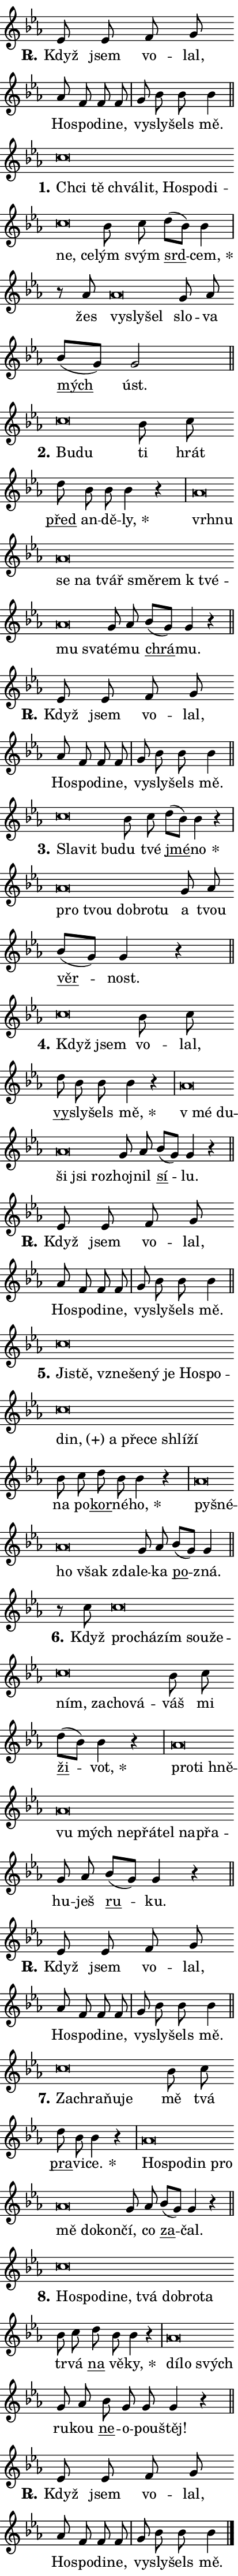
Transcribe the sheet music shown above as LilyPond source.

\version "2.24.0"
\header { tagline = "" }
\paper {
  indent = 0\cm
  top-margin = 0\cm
  right-margin = 0.13\cm % to fit lyric hyphens
  bottom-margin = 0\cm
  left-margin = 0\cm
  paper-width = 7\cm
  page-breaking = #ly:one-page-breaking
  system-system-spacing.basic-distance = #11
  score-system-spacing.basic-distance = #11
  ragged-last = ##f
}


%% Author: Thomas Morley
%% https://lists.gnu.org/archive/html/lilypond-user/2020-05/msg00002.html
#(define (line-position grob)
"Returns position of @var[grob} in current system:
   @code{'start}, if at first time-step
   @code{'end}, if at last time-step
   @code{'middle} otherwise
"
  (let* ((col (ly:item-get-column grob))
         (ln (ly:grob-object col 'left-neighbor))
         (rn (ly:grob-object col 'right-neighbor))
         (col-to-check-left (if (ly:grob? ln) ln col))
         (col-to-check-right (if (ly:grob? rn) rn col))
         (break-dir-left
           (and
             (ly:grob-property col-to-check-left 'non-musical #f)
             (ly:item-break-dir col-to-check-left)))
         (break-dir-right
           (and
             (ly:grob-property col-to-check-right 'non-musical #f)
             (ly:item-break-dir col-to-check-right))))
        (cond ((eqv? 1 break-dir-left) 'start)
              ((eqv? -1 break-dir-right) 'end)
              (else 'middle))))

#(define (tranparent-at-line-position vctor)
  (lambda (grob)
  "Relying on @code{line-position} select the relevant enry from @var{vctor}.
Used to determine transparency,"
    (case (line-position grob)
      ((end) (not (vector-ref vctor 0)))
      ((middle) (not (vector-ref vctor 1)))
      ((start) (not (vector-ref vctor 2))))))

noteHeadBreakVisibility =
#(define-music-function (break-visibility)(vector?)
"Makes @code{NoteHead}s transparent relying on @var{break-visibility}"
#{
  \override NoteHead.transparent =
    #(tranparent-at-line-position break-visibility)
#})

#(define delete-ledgers-for-transparent-note-heads
  (lambda (grob)
    "Reads whether a @code{NoteHead} is transparent.
If so this @code{NoteHead} is removed from @code{'note-heads} from
@var{grob}, which is supposed to be @code{LedgerLineSpanner}.
As a result ledgers are not printed for this @code{NoteHead}"
    (let* ((nhds-array (ly:grob-object grob 'note-heads))
           (nhds-list
             (if (ly:grob-array? nhds-array)
                 (ly:grob-array->list nhds-array)
                 '()))
           ;; Relies on the transparent-property being done before
           ;; Staff.LedgerLineSpanner.after-line-breaking is executed.
           ;; This is fragile ...
           (to-keep
             (remove
               (lambda (nhd)
                 (ly:grob-property nhd 'transparent #f))
               nhds-list)))
      ;; TODO find a better method to iterate over grob-arrays, similiar
      ;; to filter/remove etc for lists
      ;; For now rebuilt from scratch
      (set! (ly:grob-object grob 'note-heads)  '())
      (for-each
        (lambda (nhd)
          (ly:pointer-group-interface::add-grob grob 'note-heads nhd))
        to-keep))))

squashNotes = {
  \override NoteHead.X-extent = #'(-0.2 . 0.2)
  \override NoteHead.Y-extent = #'(-0.75 . 0)
  \override NoteHead.stencil =
    #(lambda (grob)
       (let ((pos (ly:grob-property grob 'staff-position)))
         (begin
           (if (< pos -7) (display "ERROR: Lower brevis then expected\n") (display "OK: Expected brevis position\n"))
           (if (<= pos -6) ly:text-interface::print ly:note-head::print))))
}
unSquashNotes = {
  \revert NoteHead.X-extent
  \revert NoteHead.Y-extent
  \revert NoteHead.stencil
}

hideNotes = \noteHeadBreakVisibility #begin-of-line-visible
unHideNotes = \noteHeadBreakVisibility #all-visible

% work-around for resetting accidentals
% https://lilypond.org/doc/v2.23/Documentation/notation/displaying-rhythms#unmetered-music
cadenzaMeasure = {
  \cadenzaOff
  \partial 1024 s1024
  \cadenzaOn
}

#(define-markup-command (accent layout props text) (markup?)
  "Underline accented syllable"
  (interpret-markup layout props
    #{\markup \override #'(offset . 4.3) \underline { #text }#}))

responsum = \markup \concat {
  "R" \hspace #-1.05 \path #0.1 #'((moveto 0 0.07) (lineto 0.9 0.8)) \hspace #0.05 "."
}

spaceSize = #0.6828661417322834 % exact space size for TeX Gyre Schola

\layout {
  \context {
    \Staff
    \remove "Time_signature_engraver"
    \override LedgerLineSpanner.after-line-breaking = #delete-ledgers-for-transparent-note-heads
  }
  \context {
    \Lyrics {
      \override LyricSpace.minimum-distance = \spaceSize
      \override LyricText.font-name = #"TeX Gyre Schola"
      \override LyricText.font-size = 1
      \override StanzaNumber.font-name = #"TeX Gyre Schola Bold"
      \override StanzaNumber.font-size = 1
    }
  }
  \context {
    \Score 
    \override NoteHead.text =
      #(lambda (grob) 
        (let ((pos (ly:grob-property grob 'staff-position)))
          #{\markup {
            \combine
              \halign #-0.55 \raise #(if (= pos -6) 0 0.5) \override #'(thickness . 2) \draw-line #'(3.2 . 0)
              \musicglyph "noteheads.sM1"
          }#}))
  }
}

% magnetic-lyrics.ily
%
%   written by
%     Jean Abou Samra <jean@abou-samra.fr>
%     Werner Lemberg <wl@gnu.org>
%
%   adapted by
%     Jiri Hon <jiri.hon@gmail.com>
%
% Version 2022-Apr-15

% https://www.mail-archive.com/lilypond-user@gnu.org/msg149350.html

#(define (Left_hyphen_pointer_engraver context)
   "Collect syllable-hyphen-syllable occurrences in lyrics and store
them in properties.  This engraver only looks to the left.  For
example, if the lyrics input is @code{foo -- bar}, it does the
following.

@itemize @bullet
@item
Set the @code{text} property of the @code{LyricHyphen} grob between
@q{foo} and @q{bar} to @code{foo}.

@item
Set the @code{left-hyphen} property of the @code{LyricText} grob with
text @q{foo} to the @code{LyricHyphen} grob between @q{foo} and
@q{bar}.
@end itemize

Use this auxiliary engraver in combination with the
@code{lyric-@/text::@/apply-@/magnetic-@/offset!} hook."
   (let ((hyphen #f)
         (text #f))
     (make-engraver
      (acknowledgers
       ((lyric-syllable-interface engraver grob source-engraver)
        (set! text grob)))
      (end-acknowledgers
       ((lyric-hyphen-interface engraver grob source-engraver)
        ;(when (not (grob::has-interface grob 'lyric-space-interface))
          (set! hyphen grob)));)
      ((stop-translation-timestep engraver)
       (when (and text hyphen)
         (ly:grob-set-object! text 'left-hyphen hyphen))
       (set! text #f)
       (set! hyphen #f)))))

#(define (lyric-text::apply-magnetic-offset! grob)
   "If the space between two syllables is less than the value in
property @code{LyricText@/.details@/.squash-threshold}, move the right
syllable to the left so that it gets concatenated with the left
syllable.

Use this function as a hook for
@code{LyricText@/.after-@/line-@/breaking} if the
@code{Left_@/hyphen_@/pointer_@/engraver} is active."
   (let ((hyphen (ly:grob-object grob 'left-hyphen #f)))
     (when hyphen
       (let ((left-text (ly:spanner-bound hyphen LEFT)))
         (when (grob::has-interface left-text 'lyric-syllable-interface)
           (let* ((common (ly:grob-common-refpoint grob left-text X))
                  (this-x-ext (ly:grob-extent grob common X))
                  (left-x-ext
                   (begin
                     ;; Trigger magnetism for left-text.
                     (ly:grob-property left-text 'after-line-breaking)
                     (ly:grob-extent left-text common X)))
                  ;; `delta` is the gap width between two syllables.
                  (delta (- (interval-start this-x-ext)
                            (interval-end left-x-ext)))
                  (details (ly:grob-property grob 'details))
                  (threshold (assoc-get 'squash-threshold details 0.2)))
             (when (< delta threshold)
               (let* (;; We have to manipulate the input text so that
                      ;; ligatures crossing syllable boundaries are not
                      ;; disabled.  For languages based on the Latin
                      ;; script this is essentially a beautification.
                      ;; However, for non-Western scripts it can be a
                      ;; necessity.
                      (lt (ly:grob-property left-text 'text))
                      (rt (ly:grob-property grob 'text))
                      (is-space (grob::has-interface hyphen 'lyric-space-interface))
                      (space (if is-space " " ""))
                      (extra-delta (if is-space spaceSize 0))
                      ;; Append new syllable.
                      (ltrt-space (if (and (string? lt) (string? rt))
                                (string-append lt space rt)
                                (make-concat-markup (list lt space rt))))
                      ;; Right-align `ltrt` to the right side.
                      (ltrt-space-markup (grob-interpret-markup
                               grob
                               (make-translate-markup
                                (cons (interval-length this-x-ext) 0)
                                (make-right-align-markup ltrt-space)))))
                 (begin
                   ;; Don't print `left-text`.
                   (ly:grob-set-property! left-text 'stencil #f)
                   ;; Set text and stencil (which holds all collected
                   ;; syllables so far) and shift it to the left.
                   (ly:grob-set-property! grob 'text ltrt-space)
                   (ly:grob-set-property! grob 'stencil ltrt-space-markup)
                   (ly:grob-translate-axis! grob (- (- delta extra-delta)) X))))))))))


#(define (lyric-hyphen::displace-bounds-first grob)
   ;; Make very sure this callback isn't triggered too early.
   (let ((left (ly:spanner-bound grob LEFT))
         (right (ly:spanner-bound grob RIGHT)))
     (ly:grob-property left 'after-line-breaking)
     (ly:grob-property right 'after-line-breaking)
     (ly:lyric-hyphen::print grob)))

squashThreshold = #0.4

\layout {
  \context {
    \Lyrics
    \consists #Left_hyphen_pointer_engraver
    \override LyricText.after-line-breaking =
      #lyric-text::apply-magnetic-offset!
    \override LyricHyphen.stencil = #lyric-hyphen::displace-bounds-first
    \override LyricText.details.squash-threshold = \squashThreshold
    \override LyricHyphen.minimum-distance = 0
    \override LyricHyphen.minimum-length = \squashThreshold
  }
}

squashText = \override LyricText.details.squash-threshold = 9999
unSquashText = \override LyricText.details.squash-threshold = \squashThreshold

leftText = \override LyricText.self-alignment-X = #LEFT
unLeftText = \revert LyricText.self-alignment-X

starOffset = #(lambda (grob) 
                (let ((x_offset (ly:self-alignment-interface::aligned-on-x-parent grob)))
                  (if (= x_offset 0) 0 (+ x_offset 1.2))))

star = #(define-music-function (syllable)(string?)
"Append star separator at the end of a syllable"
#{
  \once \override LyricText.X-offset = #starOffset
  \lyricmode { \markup {
    #syllable
    \override #'((font-name . "TeX Gyre Schola Bold")) \hspace #0.2 \lower #0.65 \larger "*"
  } }
#})

starAccent = #(define-music-function (syllable)(string?)
"Append star separator at the end of a syllable and make accent"
#{
  \once \override LyricText.X-offset = #starOffset
  \lyricmode { \markup {
    \accent #syllable
    \override #'((font-name . "TeX Gyre Schola Bold")) \hspace #0.2 \lower #0.65 \larger "*"
  } }
#})

breath = #(define-music-function (syllable)(string?)
"Append breathing indicator at the end of a syllable"
#{
  \lyricmode { \markup { #syllable "+" } }
#})

optionalBreath = #(define-music-function (syllable)(string?)
"Append optional breathing indicator at the end of a syllable"
#{
  \lyricmode { \markup { #syllable "(+)" } }
#})


\score {
    <<
        \new Voice = "melody" { \cadenzaOn \key es \major \relative { es'8 es f g \bar "" as f f f \cadenzaMeasure \bar "|" g bes bes bes4 \cadenzaMeasure \bar "||" \break } }
        \new Lyrics \lyricsto "melody" { \lyricmode { \set stanza = \responsum
Když jsem vo -- lal, Ho -- spo -- di -- ne, vy -- sly -- šels mě. } }
    >>
    \layout {}
}

\score {
    <<
        \new Voice = "melody" { \cadenzaOn \key es \major \relative { \squashNotes c''\breve*1/16 \hideNotes \breve*1/16 \bar "" \breve*1/16 \bar "" \breve*1/16 \bar "" \breve*1/16 \bar "" \breve*1/16 \bar "" \breve*1/16 \bar "" \breve*1/16 \breve*1/16 \bar "" \unHideNotes \unSquashNotes bes8 c \bar "" d[( bes)] bes4 \cadenzaMeasure \bar "|" r8 as8 \squashNotes as\breve*1/16 \hideNotes \breve*1/16 \breve*1/16 \bar "" \unHideNotes \unSquashNotes g8 as \bar "" bes[( g)] g2 \cadenzaMeasure \bar "||" \break } }
        \new Lyrics \lyricsto "melody" { \lyricmode { \set stanza = "1."
\leftText Chci \squashText tě chvá -- lit, Ho -- spo -- di -- ne, ce -- \unLeftText \unSquashText lým svým \markup \accent srd -- \star cem, žes \leftText vy -- \squashText sly -- šel \unLeftText \unSquashText slo -- va \markup \accent mých úst. } }
    >>
    \layout {}
}

\score {
    <<
        \new Voice = "melody" { \cadenzaOn \key es \major \relative { \squashNotes c''\breve*1/16 \hideNotes \breve*1/16 \bar "" \unHideNotes \unSquashNotes bes8 c \bar "" d bes bes bes4 r \cadenzaMeasure \bar "|" \squashNotes as\breve*1/16 \hideNotes \breve*1/16 \bar "" \breve*1/16 \bar "" \breve*1/16 \bar "" \breve*1/16 \bar "" \breve*1/16 \bar "" \breve*1/16 \bar "" \breve*1/16 \bar "" \breve*1/16 \breve*1/16 \bar "" \unHideNotes \unSquashNotes g8 as \bar "" bes[( g)] g4 r \cadenzaMeasure \bar "||" \break } }
        \new Lyrics \lyricsto "melody" { \lyricmode { \set stanza = "2."
\leftText Bu -- \squashText du \unLeftText \unSquashText ti hrát \markup \accent před an -- dě -- \star ly, \leftText vrh -- \squashText nu se na tvář smě -- rem "k tvé" -- mu sva -- \unLeftText \unSquashText té -- mu \markup \accent chrá -- mu. } }
    >>
    \layout {}
}

\score {
    <<
        \new Voice = "melody" { \cadenzaOn \key es \major \relative { es'8 es f g \bar "" as f f f \cadenzaMeasure \bar "|" g bes bes bes4 \cadenzaMeasure \bar "||" \break } }
        \new Lyrics \lyricsto "melody" { \lyricmode { \set stanza = \responsum
Když jsem vo -- lal, Ho -- spo -- di -- ne, vy -- sly -- šels mě. } }
    >>
    \layout {}
}

\score {
    <<
        \new Voice = "melody" { \cadenzaOn \key es \major \relative { \squashNotes c''\breve*1/16 \hideNotes \breve*1/16 \breve*1/16 \bar "" \unHideNotes \unSquashNotes bes8 c \bar "" d[( bes)] bes4 r \cadenzaMeasure \bar "|" \squashNotes as\breve*1/16 \hideNotes \breve*1/16 \bar "" \breve*1/16 \bar "" \breve*1/16 \breve*1/16 \bar "" \unHideNotes \unSquashNotes g8 as \bar "" bes[( g)] g4 r \cadenzaMeasure \bar "||" \break } }
        \new Lyrics \lyricsto "melody" { \lyricmode { \set stanza = "3."
\leftText Sla -- \squashText vit bu -- \unLeftText \unSquashText du tvé \markup \accent jmé -- \star no \leftText pro \squashText tvou dob -- ro -- tu \unLeftText \unSquashText a tvou \markup \accent věr -- nost. } }
    >>
    \layout {}
}

\score {
    <<
        \new Voice = "melody" { \cadenzaOn \key es \major \relative { \squashNotes c''\breve*1/16 \hideNotes \breve*1/16 \bar "" \unHideNotes \unSquashNotes bes8 c \bar "" d bes bes bes4 r \cadenzaMeasure \bar "|" \squashNotes as\breve*1/16 \hideNotes \breve*1/16 \bar "" \breve*1/16 \bar "" \breve*1/16 \breve*1/16 \bar "" \unHideNotes \unSquashNotes g8 as \bar "" bes[( g)] g4 r \cadenzaMeasure \bar "||" \break } }
        \new Lyrics \lyricsto "melody" { \lyricmode { \set stanza = "4."
\leftText Když \squashText jsem \unLeftText \unSquashText vo -- lal, \markup \accent vy -- sly -- šels \star mě, \leftText "v mé" \squashText du -- ši jsi roz -- \unLeftText \unSquashText hoj -- nil \markup \accent sí -- lu. } }
    >>
    \layout {}
}

\score {
    <<
        \new Voice = "melody" { \cadenzaOn \key es \major \relative { es'8 es f g \bar "" as f f f \cadenzaMeasure \bar "|" g bes bes bes4 \cadenzaMeasure \bar "||" \break } }
        \new Lyrics \lyricsto "melody" { \lyricmode { \set stanza = \responsum
Když jsem vo -- lal, Ho -- spo -- di -- ne, vy -- sly -- šels mě. } }
    >>
    \layout {}
}

\score {
    <<
        \new Voice = "melody" { \cadenzaOn \key es \major \relative { \squashNotes c''\breve*1/16 \hideNotes \breve*1/16 \bar "" \breve*1/16 \bar "" \breve*1/16 \bar "" \breve*1/16 \bar "" \breve*1/16 \bar "" \breve*1/16 \bar "" \breve*1/16 \bar "" \breve*1/16 \bar "" \breve*1/16 \bar "" \breve*1/16 \bar "" \breve*1/16 \bar "" \breve*1/16 \breve*1/16 \bar "" \unHideNotes \unSquashNotes bes8 c \bar "" d bes bes4 r \cadenzaMeasure \bar "|" \squashNotes as\breve*1/16 \hideNotes \breve*1/16 \bar "" \breve*1/16 \bar "" \breve*1/16 \breve*1/16 \bar "" \unHideNotes \unSquashNotes g8 as \bar "" bes[( g)] g4 \cadenzaMeasure \bar "||" \break } }
        \new Lyrics \lyricsto "melody" { \lyricmode { \set stanza = "5."
\leftText Ji -- \squashText stě, vzne -- še -- ný je Ho -- spo -- \optionalBreath din, a pře -- ce shlí -- ží \unLeftText \unSquashText na po -- \markup \accent kor -- né -- \star ho, \leftText py -- \squashText šné -- ho však zda -- \unLeftText \unSquashText le -- ka \markup \accent po -- zná. } }
    >>
    \layout {}
}

\score {
    <<
        \new Voice = "melody" { \cadenzaOn \key es \major \relative { r8 c''8 \squashNotes c\breve*1/16 \hideNotes \breve*1/16 \bar "" \breve*1/16 \bar "" \breve*1/16 \bar "" \breve*1/16 \bar "" \breve*1/16 \bar "" \breve*1/16 \bar "" \breve*1/16 \breve*1/16 \bar "" \unHideNotes \unSquashNotes bes8 c \bar "" d[( bes)] bes4 r \cadenzaMeasure \bar "|" \squashNotes as\breve*1/16 \hideNotes \breve*1/16 \bar "" \breve*1/16 \bar "" \breve*1/16 \bar "" \breve*1/16 \bar "" \breve*1/16 \bar "" \breve*1/16 \bar "" \breve*1/16 \bar "" \breve*1/16 \breve*1/16 \bar "" \unHideNotes \unSquashNotes g8 as \bar "" bes[( g)] g4 r \cadenzaMeasure \bar "||" \break } }
        \new Lyrics \lyricsto "melody" { \lyricmode { \set stanza = "6."
Když \leftText pro -- \squashText chá -- zím sou -- že -- ním, za -- cho -- vá -- \unLeftText \unSquashText váš mi \markup \accent ži -- \star vot, \leftText pro -- \squashText ti hně -- vu mých ne -- přá -- tel na -- přa -- \unLeftText \unSquashText hu -- ješ \markup \accent ru -- ku. } }
    >>
    \layout {}
}

\score {
    <<
        \new Voice = "melody" { \cadenzaOn \key es \major \relative { es'8 es f g \bar "" as f f f \cadenzaMeasure \bar "|" g bes bes bes4 \cadenzaMeasure \bar "||" \break } }
        \new Lyrics \lyricsto "melody" { \lyricmode { \set stanza = \responsum
Když jsem vo -- lal, Ho -- spo -- di -- ne, vy -- sly -- šels mě. } }
    >>
    \layout {}
}

\score {
    <<
        \new Voice = "melody" { \cadenzaOn \key es \major \relative { \squashNotes c''\breve*1/16 \hideNotes \breve*1/16 \bar "" \breve*1/16 \breve*1/16 \bar "" \unHideNotes \unSquashNotes bes8 c \bar "" d bes bes4 r \cadenzaMeasure \bar "|" \squashNotes as\breve*1/16 \hideNotes \breve*1/16 \bar "" \breve*1/16 \bar "" \breve*1/16 \bar "" \breve*1/16 \bar "" \breve*1/16 \breve*1/16 \bar "" \unHideNotes \unSquashNotes g8 as \bar "" bes[( g)] g4 r \cadenzaMeasure \bar "||" \break } }
        \new Lyrics \lyricsto "melody" { \lyricmode { \set stanza = "7."
\leftText Za -- \squashText chra -- ňu -- je \unLeftText \unSquashText mě tvá \markup \accent pra -- vi -- \star ce. \leftText Ho -- \squashText spo -- din pro mě do -- kon -- \unLeftText \unSquashText čí, co \markup \accent za -- čal. } }
    >>
    \layout {}
}

\score {
    <<
        \new Voice = "melody" { \cadenzaOn \key es \major \relative { \squashNotes c''\breve*1/16 \hideNotes \breve*1/16 \bar "" \breve*1/16 \bar "" \breve*1/16 \bar "" \breve*1/16 \bar "" \breve*1/16 \bar "" \breve*1/16 \breve*1/16 \bar "" \unHideNotes \unSquashNotes bes8 c \bar "" d bes bes4 r \cadenzaMeasure \bar "|" \squashNotes as\breve*1/16 \hideNotes \breve*1/16 \breve*1/16 \bar "" \unHideNotes \unSquashNotes g8 as \bar "" bes g g g4 r \cadenzaMeasure \bar "||" \break } }
        \new Lyrics \lyricsto "melody" { \lyricmode { \set stanza = "8."
\leftText Ho -- \squashText spo -- di -- ne, tvá dob -- ro -- ta \unLeftText \unSquashText tr -- vá \markup \accent na vě -- \star ky, \leftText dí -- \squashText lo svých \unLeftText \unSquashText ru -- kou \markup \accent ne -- o -- pou -- štěj! } }
    >>
    \layout {}
}

\score {
    <<
        \new Voice = "melody" { \cadenzaOn \key es \major \relative { es'8 es f g \bar "" as f f f \cadenzaMeasure \bar "|" g bes bes bes4 \cadenzaMeasure \bar "||" \break } \bar "|." }
        \new Lyrics \lyricsto "melody" { \lyricmode { \set stanza = \responsum
Když jsem vo -- lal, Ho -- spo -- di -- ne, vy -- sly -- šels mě. } }
    >>
    \layout {}
}
